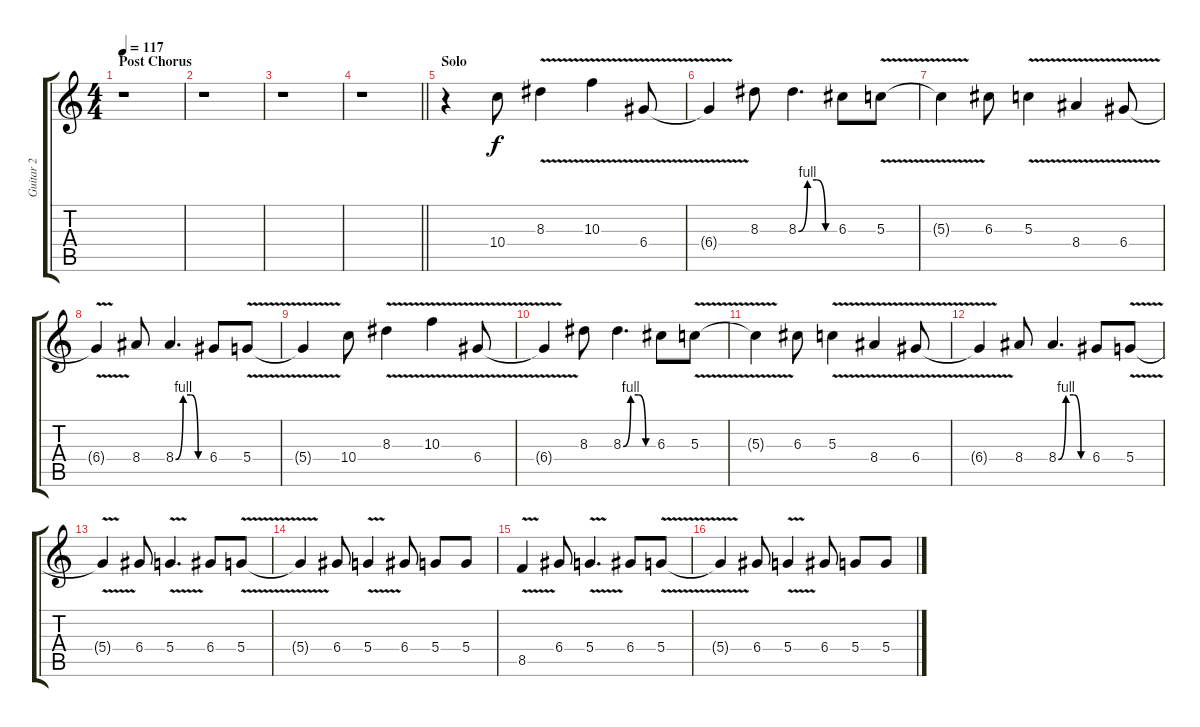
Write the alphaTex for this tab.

\track ("Guitar 2" "Guitar 2") {instrument distortionguitar}
\staff {score tabs}
\tuning (E4 B3 G3 D3 A2 E2) {hide}
\ts (4 4)
\section ("" "Post Chorus")
\tempo 117
\clef g2
\ks c
r.1{dy f} |
r.1 |
r.1 |
\barLineRight lightlight
r.1 |
\section ("" "Solo")
r.4 10.4.8 8.3{v}.4 10.3{v}.4 6.4{v}.8 |
6.4{t}.4 8.3.8 8.3{be (custom 0 0 15 4 30 4 45 0 60 0)}.4{d} 6.3.8 5.3{v}.8 |
5.3{t}.4 6.3.8 5.3{v}.4 8.4{v}.4 6.4{v}.8 |
6.4{t}.4 8.4.8 8.4{be (custom 0 0 15 4 30 4 45 0 60 0)}.4{d} 6.4.8 5.4{v}.8 |
5.4{t}.4 10.4.8 8.3{v}.4 10.3{v}.4 6.4{v}.8 |
6.4{t}.4 8.3.8 8.3{be (custom 0 0 15 4 30 4 45 0 60 0)}.4{d} 6.3.8 5.3{v}.8 |
5.3{t}.4 6.3.8 5.3{v}.4 8.4{v}.4 6.4{v}.8 |
6.4{t}.4 8.4.8 8.4{be (custom 0 0 15 4 30 4 45 0 60 0)}.4{d} 6.4.8 5.4{v}.8 |
5.4{t}.4 6.4.8 5.4{v}.4{d} 6.4.8 5.4{v}.8 |
5.4{t}.4 6.4.8 5.4{v}.4 6.4.8 5.4.8 5.4.8 |
8.5{v}.4 6.4.8 5.4{v}.4{d} 6.4.8 5.4{v}.8 |
5.4{t}.4 6.4.8 5.4{v}.4 6.4.8 5.4.8 5.4.8
